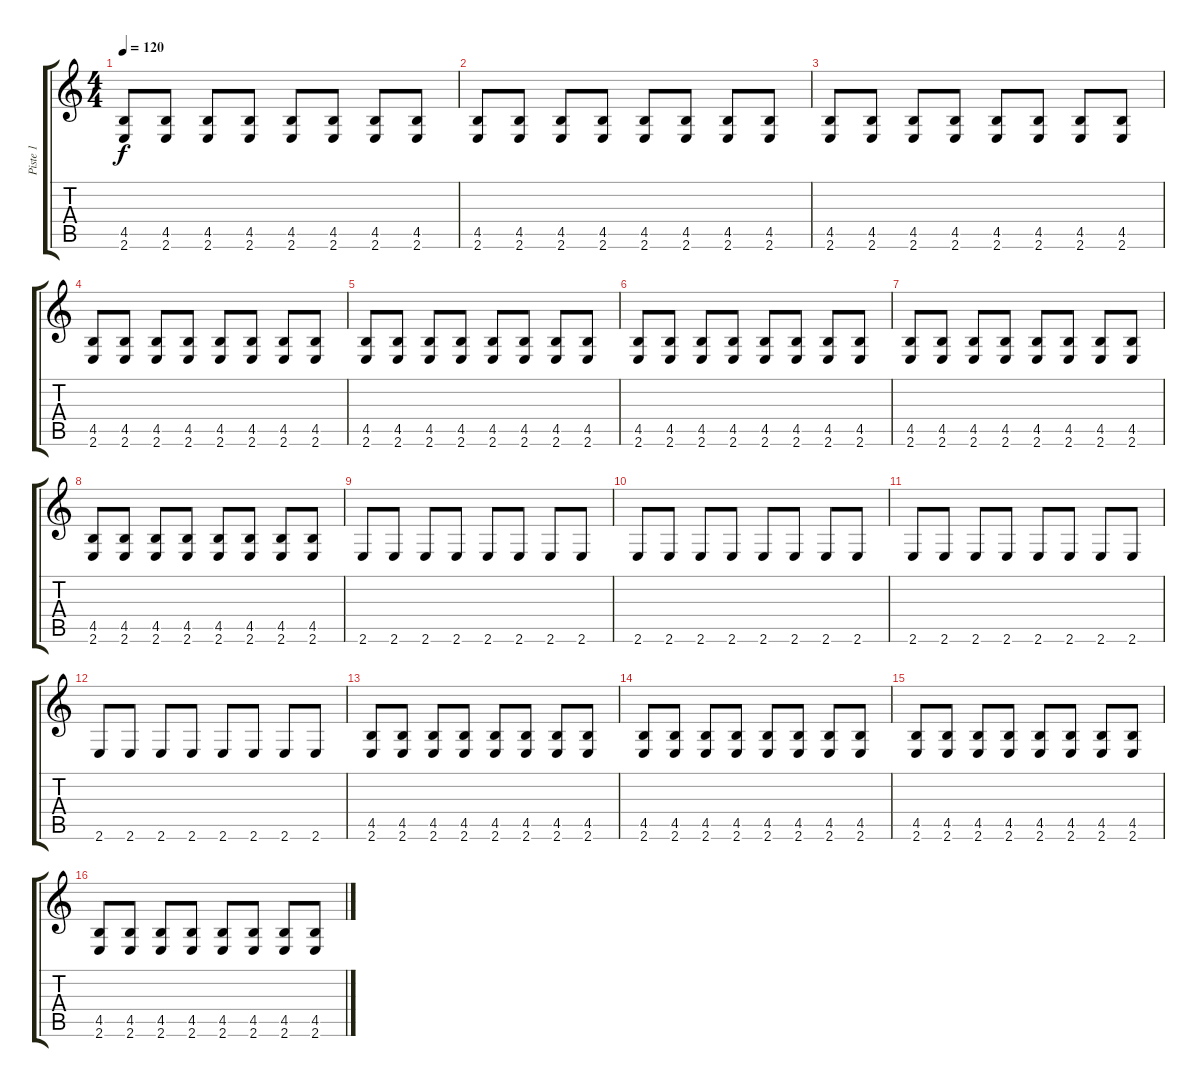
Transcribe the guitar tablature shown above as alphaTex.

\track ("Piste 1" "Piste 1") {instrument distortionguitar}
\staff {score tabs}
\tuning (D4 A3 F3 C3 G2 D2) {hide}
\ts (4 4)
\tempo 120
\clef g2
\ks c
(4.5 2.6).8{dy f} (4.5 2.6).8 (4.5 2.6).8 (4.5 2.6).8 (4.5 2.6).8 (4.5 2.6).8 (4.5 2.6).8 (4.5 2.6).8 |
(4.5 2.6).8 (4.5 2.6).8 (4.5 2.6).8 (4.5 2.6).8 (4.5 2.6).8 (4.5 2.6).8 (4.5 2.6).8 (4.5 2.6).8 |
(4.5 2.6).8 (4.5 2.6).8 (4.5 2.6).8 (4.5 2.6).8 (4.5 2.6).8 (4.5 2.6).8 (4.5 2.6).8 (4.5 2.6).8 |
(4.5 2.6).8 (4.5 2.6).8 (4.5 2.6).8 (4.5 2.6).8 (4.5 2.6).8 (4.5 2.6).8 (4.5 2.6).8 (4.5 2.6).8 |
(4.5 2.6).8 (4.5 2.6).8 (4.5 2.6).8 (4.5 2.6).8 (4.5 2.6).8 (4.5 2.6).8 (4.5 2.6).8 (4.5 2.6).8 |
(4.5 2.6).8 (4.5 2.6).8 (4.5 2.6).8 (4.5 2.6).8 (4.5 2.6).8 (4.5 2.6).8 (4.5 2.6).8 (4.5 2.6).8 |
(4.5 2.6).8 (4.5 2.6).8 (4.5 2.6).8 (4.5 2.6).8 (4.5 2.6).8 (4.5 2.6).8 (4.5 2.6).8 (4.5 2.6).8 |
(4.5 2.6).8 (4.5 2.6).8 (4.5 2.6).8 (4.5 2.6).8 (4.5 2.6).8 (4.5 2.6).8 (4.5 2.6).8 (4.5 2.6).8 |
2.6.8 2.6.8 2.6.8 2.6.8 2.6.8 2.6.8 2.6.8 2.6.8 |
2.6.8 2.6.8 2.6.8 2.6.8 2.6.8 2.6.8 2.6.8 2.6.8 |
2.6.8 2.6.8 2.6.8 2.6.8 2.6.8 2.6.8 2.6.8 2.6.8 |
2.6.8 2.6.8 2.6.8 2.6.8 2.6.8 2.6.8 2.6.8 2.6.8 |
(4.5 2.6).8 (4.5 2.6).8 (4.5 2.6).8 (4.5 2.6).8 (4.5 2.6).8 (4.5 2.6).8 (4.5 2.6).8 (4.5 2.6).8 |
(4.5 2.6).8 (4.5 2.6).8 (4.5 2.6).8 (4.5 2.6).8 (4.5 2.6).8 (4.5 2.6).8 (4.5 2.6).8 (4.5 2.6).8 |
(4.5 2.6).8 (4.5 2.6).8 (4.5 2.6).8 (4.5 2.6).8 (4.5 2.6).8 (4.5 2.6).8 (4.5 2.6).8 (4.5 2.6).8 |
(4.5 2.6).8 (4.5 2.6).8 (4.5 2.6).8 (4.5 2.6).8 (4.5 2.6).8 (4.5 2.6).8 (4.5 2.6).8 (4.5 2.6).8
